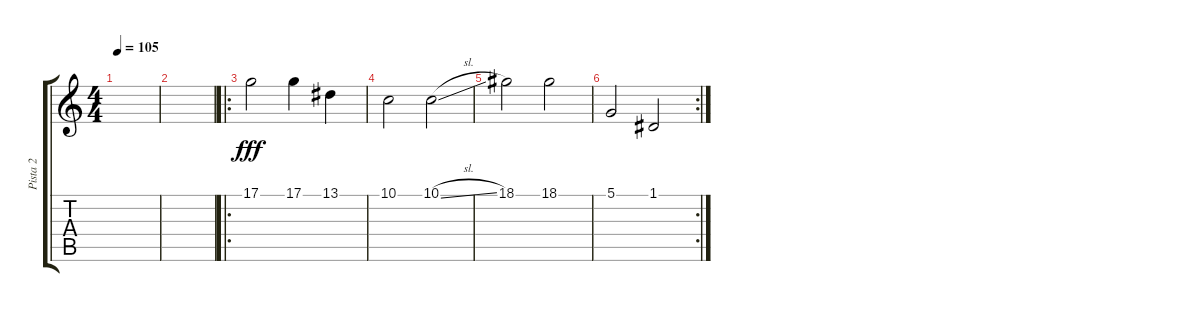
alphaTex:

\track ("Pista 2" "Pista 2") {instrument voiceoohs}
\staff {score tabs}
\tuning (D4 A3 F3 C3 G2 C2) {hide}
\ts (4 4)
\tempo 105
\clef g2
\ks c
|
|
\ro
17.1.2{dy fff} 17.1.4 13.1.4 |
10.1.2 10.1{sl}.2 |
18.1.2 18.1.2 |
\rc 2
5.1.2 1.1.2
